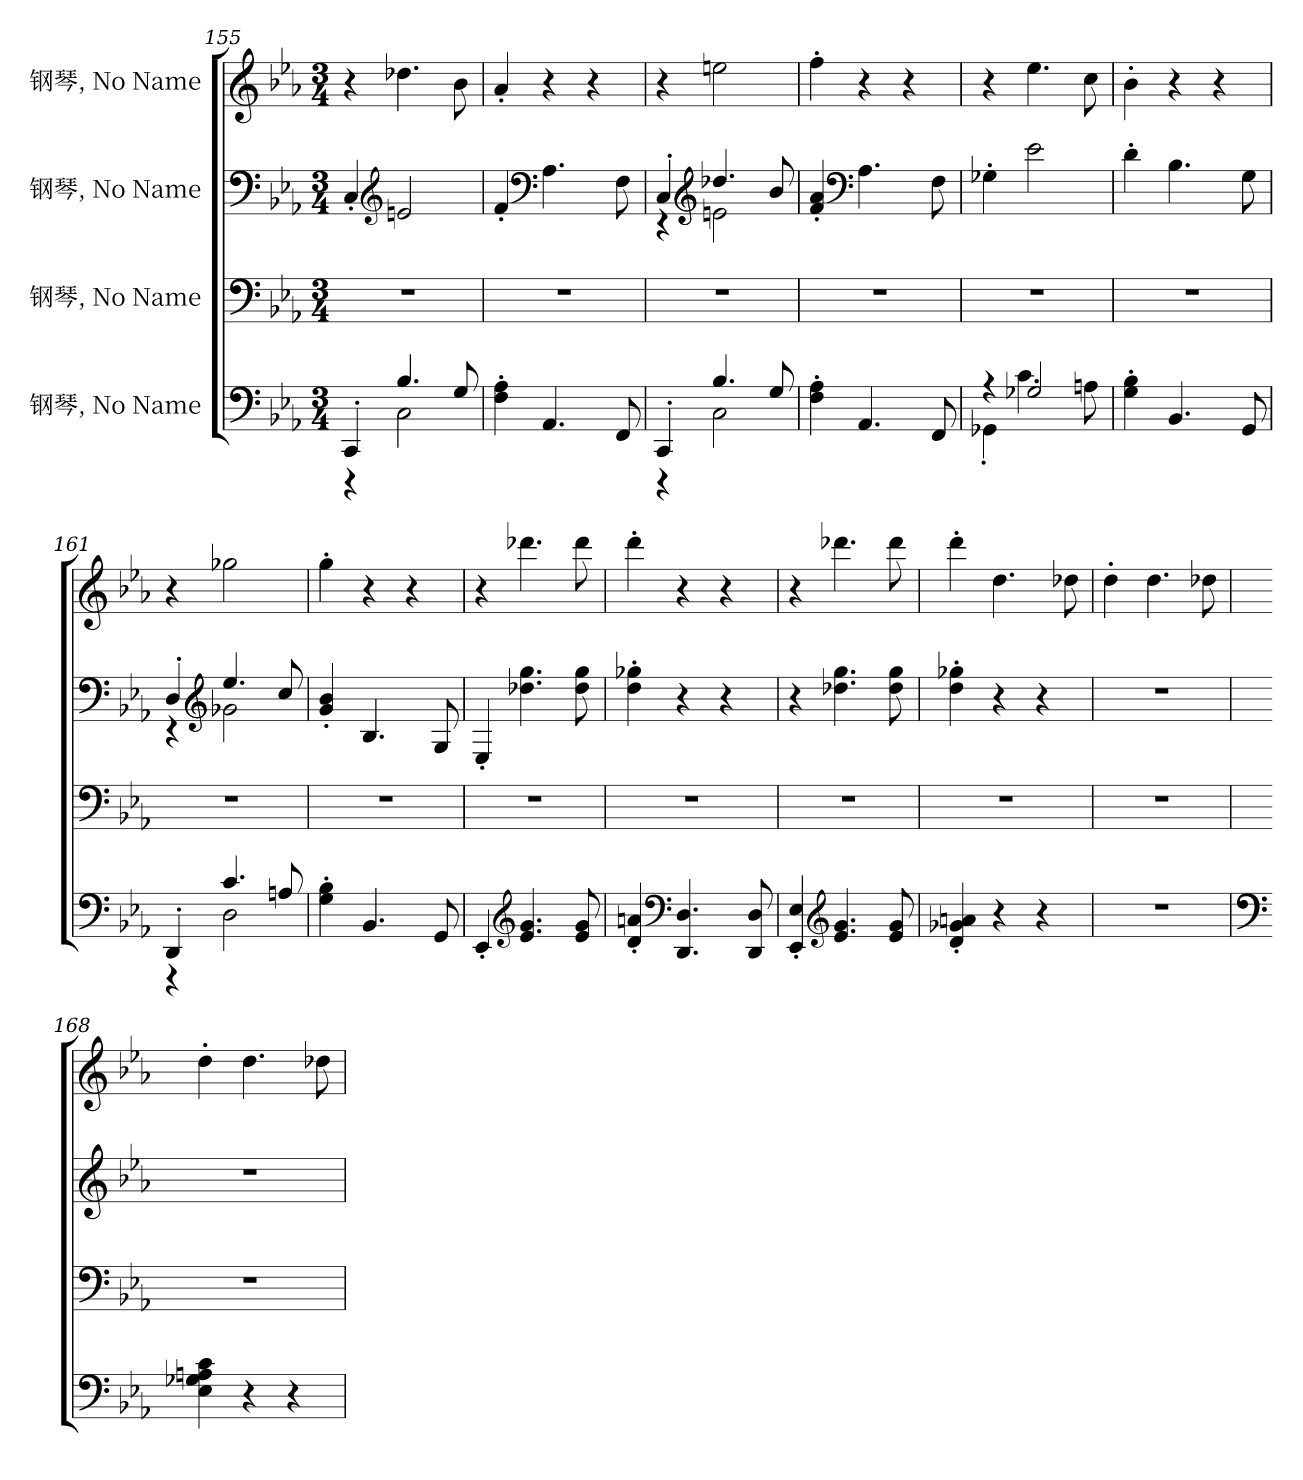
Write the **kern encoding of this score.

**kern	**kern	**kern	**kern
*part4	*part3	*part2	*part1
*staff4	*staff3	*staff2	*staff1
*I"钢琴, No Name	*I"钢琴, No Name	*I"钢琴, No Name	*I"钢琴, No Name
!!LO:PB:g=z
*clefF4	*clefF4	*clefF4	*clefG2
*k[b-e-a-]	*k[b-e-a-]	*k[b-e-a-]	*k[b-e-a-]
*M3/4	*M3/4	*M3/4	*M3/4
=155	=155	=155	=155
*^	*	*	*
4CC'/	4r	2.r	4C'/	4r
*	*	*	*clefG2	*
*	*	*	*	*MM185
4.B-/	2C\	.	2en/	4.dd-X\
8G/	.	.	.	8b-\
*v	*v	*	*	*
=156	=156	=156	=156
4F\' 4A-\'	2.r	4f'/	4a-'/
*	*	*clefF4	*
*	*	*	*MM185
4.AA-/	.	4.A-\	4r
.	.	.	4r
8FF/	.	8F\	.
=157	=157	=157	=157
*^	*	*^	*
4CC'/	4r	2.r	4C'/	4r	4r
*	*	*	*clefG2	*	*
*	*	*	*	*	*MM185
4.B-/	2C\	.	4.dd-X/	2en\	2een\
8G/	.	.	8b-/	.	.
*v	*v	*	*v	*v	*
=158	=158	=158	=158
4F\' 4A-\'	2.r	4f/' 4a-/'	4ff'\
*	*	*clefF4	*
*	*	*	*MM185
4.AA-/	.	4.A-\	4r
.	.	.	4r
8FF/	.	8F\	.
=159	=159	=159	=159
*^	*	*	*
4r	4GG-X'\	2.r	4G-X'\	4r
*	*	*	*	*MM185
2G-X/	4.c\	.	2e-\	4.ee-\
.	8An\	.	.	8cc\
*v	*v	*	*	*
=160	=160	=160	=160
4G\' 4B-\'	2.r	4d'\	4b-'\
*	*	*	*MM185
4.BB-/	.	4.B-\	4r
.	.	.	4r
8GG/	.	8G\	.
!!LO:LB:g=z
=161	=161	=161	=161
*^	*	*^	*
4DD'/	4r	2.r	4D'/	4r	4r
*	*	*	*clefG2	*	*
*	*	*	*	*	*MM185
4.c/	2D\	.	4.ee-/	2g-X\	2gg-X\
8An/	.	.	8cc/	.	.
*v	*v	*	*v	*v	*
=162	=162	=162	=162
4G\' 4B-\'	2.r	4g/' 4b-/'	4gg'\
*	*	*	*MM185
4.BB-/	.	4.B-/	4r
.	.	.	4r
8GG/	.	8G/	.
=163	=163	=163	=163
4EE-'/	2.r	4E-'/	4r
*clefG2	*	*	*
4.e-/ 4.g/	.	4.dd-X\ 4.gg\	4.ddd-X\
8e-/ 8g/	.	8dd-\ 8gg\	8ddd-\
=164	=164	=164	=164
4d/' 4an/'	2.r	4dd\' 4gg-X\'	4ddd'\
*clefF4	*	*	*
*	*	*	*MM185
4.DD/ 4.D/	.	4r	4r
.	.	4r	4r
8DD/ 8D/	.	.	.
=165	=165	=165	=165
4EE-/' 4E-/'	2.r	4r	4r
*clefG2	*	*	*
4.e-/ 4.g/	.	4.dd-X\ 4.gg\	4.ddd-X\
8e-/ 8g/	.	8dd-\ 8gg\	8ddd-\
=166	=166	=166	=166
4d/' 4g-X/' 4an/'	2.r	4dd\' 4gg-X\'	4ddd'\
4r	.	4r	4.dd\
4r	.	4r	.
.	.	.	8dd-X\
!!LO:LB:g=z
=167	=167	=167	=167
2.r	2.r	2.r	4dd'\
*	*	*	*MM183
.	.	.	4.dd\
.	.	.	8dd-X\
=168	=168	=168	=168
*clefF4	*	*	*
*	*	*	*MM183
4E-\ 4G-X\ 4An\ 4c\	2.r	2.r	4dd'\
*	*	*	*MM183
4r	.	.	4.dd\
4r	.	.	.
.	.	.	8dd-X\
=	=	=	=
*-	*-	*-	*-
